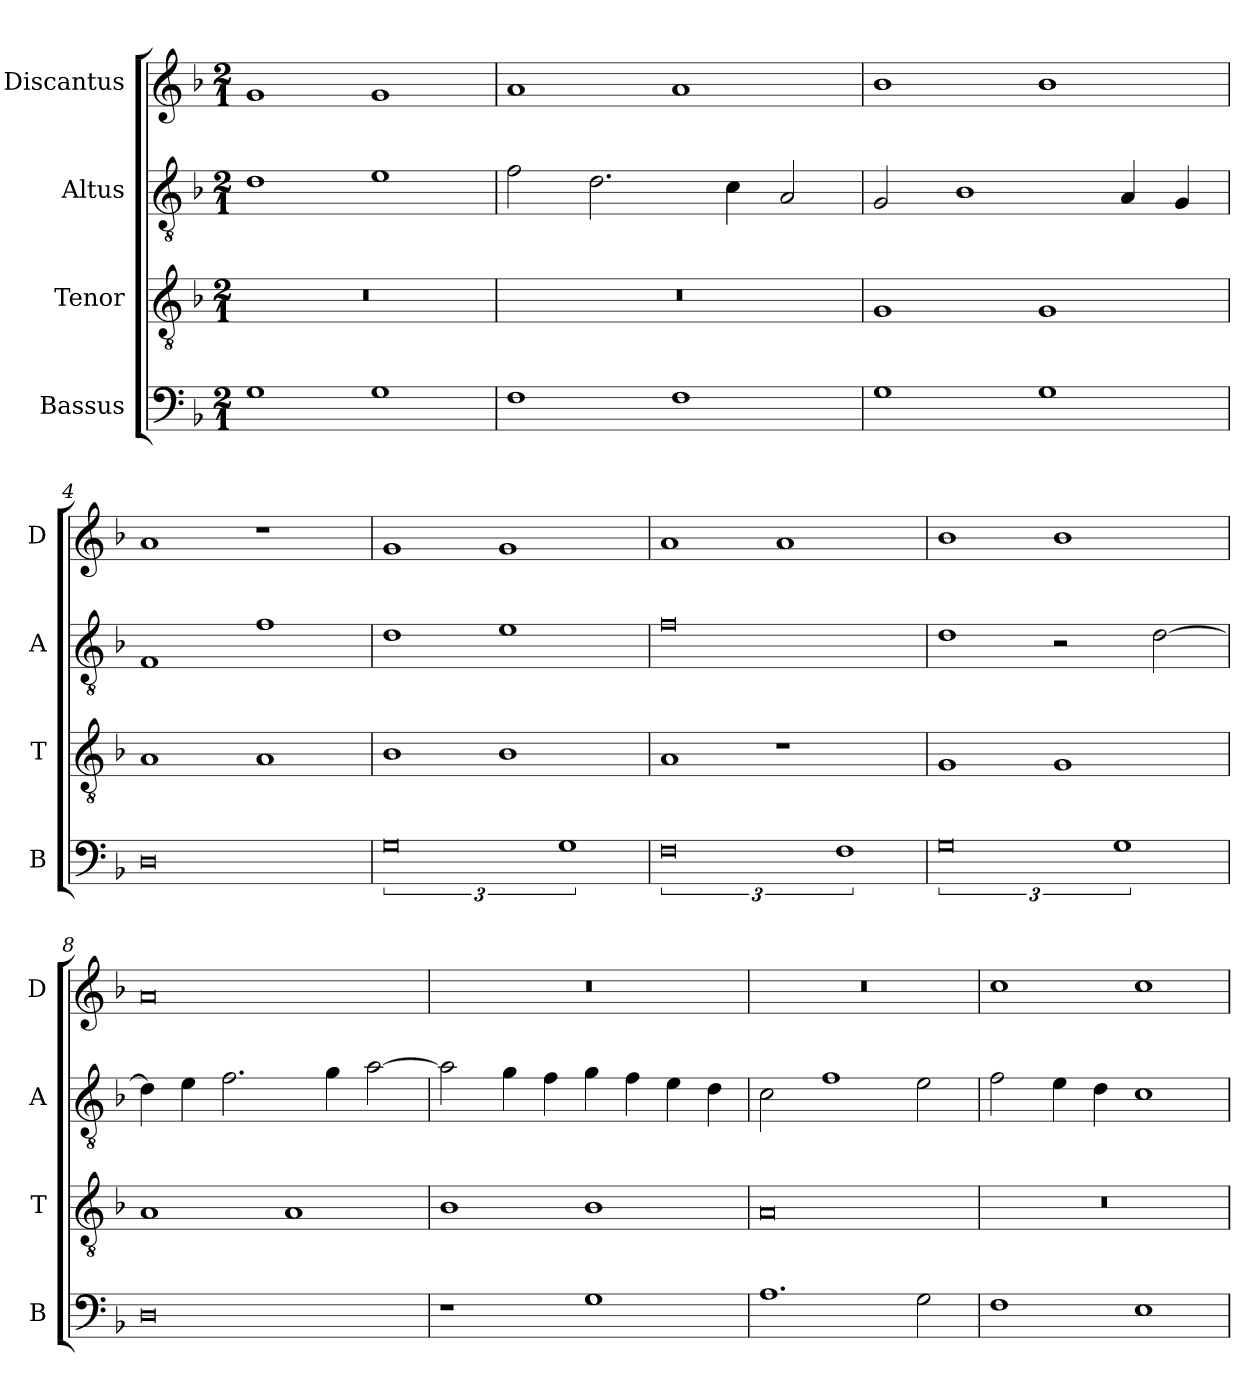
**kern	**kern	**kern	**kern
*part4	*part3	*part2	*part1
*staff4	*staff3	*staff2	*staff1
*I"Bassus	*I"Tenor	*I"Altus	*I"Discantus
*I'B	*I'T	*I'A	*I'D
*clefF4	*clefGv2	*clefGv2	*clefG2
*k[b-]	*k[b-]	*k[b-]	*k[b-]
*M2/1	*M2/1	*M2/1	*M2/1
=1	=1	=1	=1
1G	0r	1d	1g
1G	.	1e	1g
=2	=2	=2	=2
1F	0r	2f\	1a
.	.	2.d\	.
1F	.	.	1a
.	.	4c\	.
.	.	2A/	.
=3	=3	=3	=3
1G	1G	2G/	1b-
.	.	1B-	.
1G	1G	.	1b-
.	.	4A/	.
.	.	4G/	.
=4	=4	=4	=4
0D	1A	1F	1a
.	1A	1f	1r
=5	=5	=5	=5
3%4G	1B-	1d	1g
.	1B-	1e	1g
3%2G	.	.	.
=6	=6	=6	=6
3%4F	1A	0f	1a
.	1r	.	1a
3%2F	.	.	.
=7	=7	=7	=7
3%4G	1G	1d	1b-
.	1G	2r	1b-
3%2G	.	.	.
.	.	[2d\	.
=8	=8	=8	=8
0D	1A	4d\]	0a
.	.	4e\	.
.	.	2.f\	.
.	1A	.	.
.	.	4g\	.
.	.	[2a\	.
=9	=9	=9	=9
1r	1B-	2a\]	0r
.	.	4g\	.
.	.	4f\	.
1G	1B-	4g\	.
.	.	4f\	.
.	.	4e\	.
.	.	4d\	.
=10	=10	=10	=10
1.A	0A	2c\	0r
.	.	1f	.
2G\	.	2e\	.
=11	=11	=11	=11
1F	0r	2f\	1cc
.	.	4e\	.
.	.	4d\	.
1E	.	1c	1cc
=	=	=	=
*-	*-	*-	*-
